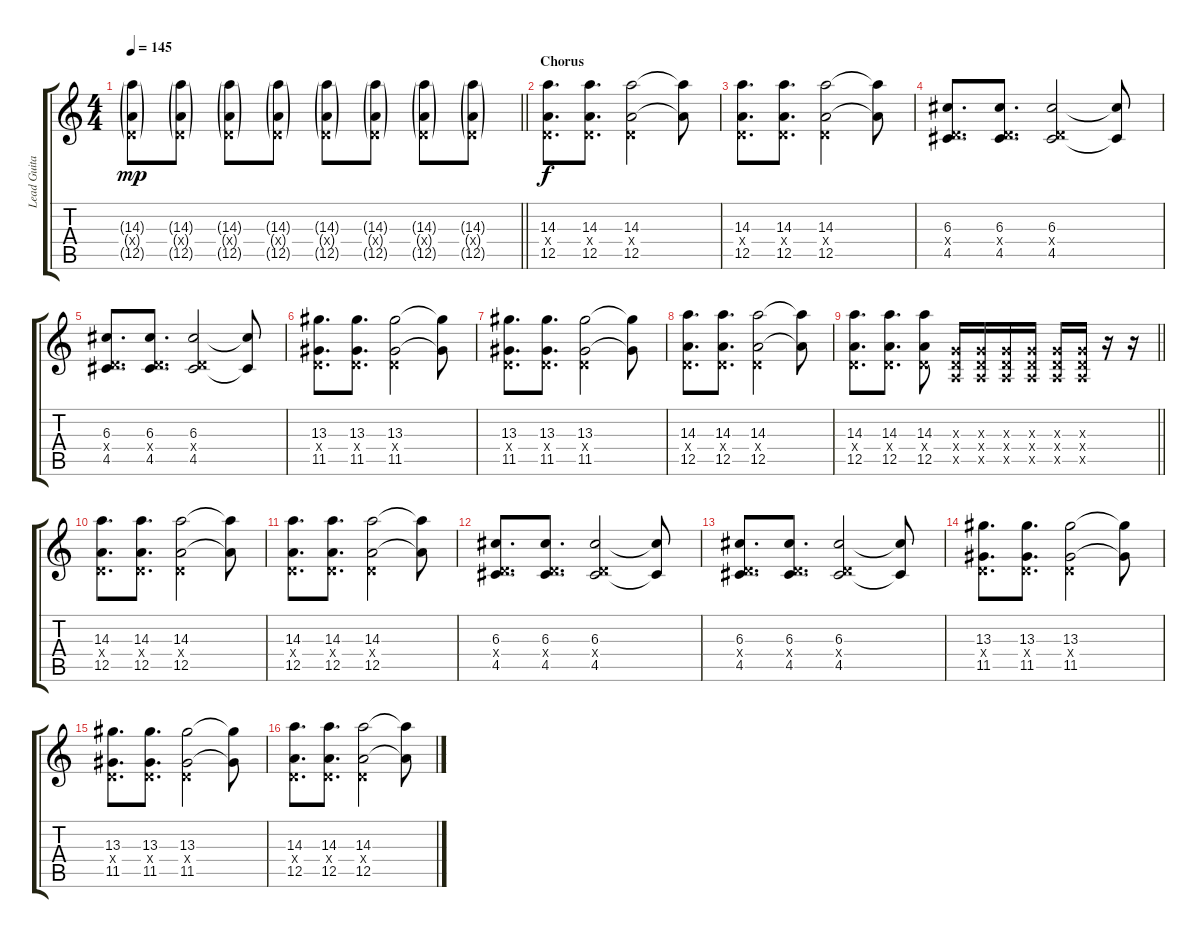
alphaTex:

\track ("Lead Guitar 2" "Lead Guita") {instrument distortionguitar}
\staff {score tabs}
\tuning (E4 B3 G3 D3 A2 D2) {hide}
\ts (4 4)
\tempo 145
\clef g2
\barLineRight lightlight
\ks c
(14.3{g} 0.4{g x} 12.5{g}).8{dy mp} (14.3{g} 0.4{g x} 12.5{g}).8 (14.3{g} 0.4{g x} 12.5{g}).8 (14.3{g} 0.4{g x} 12.5{g}).8 (14.3{g} 0.4{g x} 12.5{g}).8 (14.3{g} 0.4{g x} 12.5{g}).8 (14.3{g} 0.4{g x} 12.5{g}).8 (14.3{g} 0.4{g x} 12.5{g}).8 |
\section ("" "Chorus")
(14.3 0.4{x} 12.5).8{d dy f} (14.3 0.4{x} 12.5).8{d} (14.3 0.4{x} 12.5).2 (14.3{t} 12.5{t}).8 |
(14.3 0.4{x} 12.5).8{d} (14.3 0.4{x} 12.5).8{d} (14.3 0.4{x} 12.5).2 (14.3{t} 12.5{t}).8 |
(6.3 0.4{x} 4.5).8{d} (6.3 0.4{x} 4.5).8{d} (6.3 0.4{x} 4.5).2 (6.3{t} 4.5{t}).8 |
(6.3 0.4{x} 4.5).8{d} (6.3 0.4{x} 4.5).8{d} (6.3 0.4{x} 4.5).2 (6.3{t} 4.5{t}).8 |
(13.3 0.4{x} 11.5).8{d} (13.3 0.4{x} 11.5).8{d} (13.3 0.4{x} 11.5).2 (13.3{t} 11.5{t}).8 |
(13.3 0.4{x} 11.5).8{d} (13.3 0.4{x} 11.5).8{d} (13.3 0.4{x} 11.5).2 (13.3{t} 11.5{t}).8 |
(14.3 0.4{x} 12.5).8{d} (14.3 0.4{x} 12.5).8{d} (14.3 0.4{x} 12.5).2 (14.3{t} 12.5{t}).8 |
\barLineRight lightlight
(14.3 0.4{x} 12.5).8{d} (14.3 0.4{x} 12.5).8{d} (14.3 0.4{x} 12.5).8 (0.3{x} 0.4{x} 0.5{x}).16 (0.3{x} 0.4{x} 0.5{x}).16 (0.3{x} 0.4{x} 0.5{x}).16 (0.3{x} 0.4{x} 0.5{x}).16 (0.3{x} 0.4{x} 0.5{x}).16 (0.3{x} 0.4{x} 0.5{x}).16 r.16 r.16 |
(14.3 0.4{x} 12.5).8{d} (14.3 0.4{x} 12.5).8{d} (14.3 0.4{x} 12.5).2 (14.3{t} 12.5{t}).8 |
(14.3 0.4{x} 12.5).8{d} (14.3 0.4{x} 12.5).8{d} (14.3 0.4{x} 12.5).2 (14.3{t} 12.5{t}).8 |
(6.3 0.4{x} 4.5).8{d} (6.3 0.4{x} 4.5).8{d} (6.3 0.4{x} 4.5).2 (6.3{t} 4.5{t}).8 |
(6.3 0.4{x} 4.5).8{d} (6.3 0.4{x} 4.5).8{d} (6.3 0.4{x} 4.5).2 (6.3{t} 4.5{t}).8 |
(13.3 0.4{x} 11.5).8{d} (13.3 0.4{x} 11.5).8{d} (13.3 0.4{x} 11.5).2 (13.3{t} 11.5{t}).8 |
(13.3 0.4{x} 11.5).8{d} (13.3 0.4{x} 11.5).8{d} (13.3 0.4{x} 11.5).2 (13.3{t} 11.5{t}).8 |
(14.3 0.4{x} 12.5).8{d} (14.3 0.4{x} 12.5).8{d} (14.3 0.4{x} 12.5).2 (14.3{t} 12.5{t}).8
